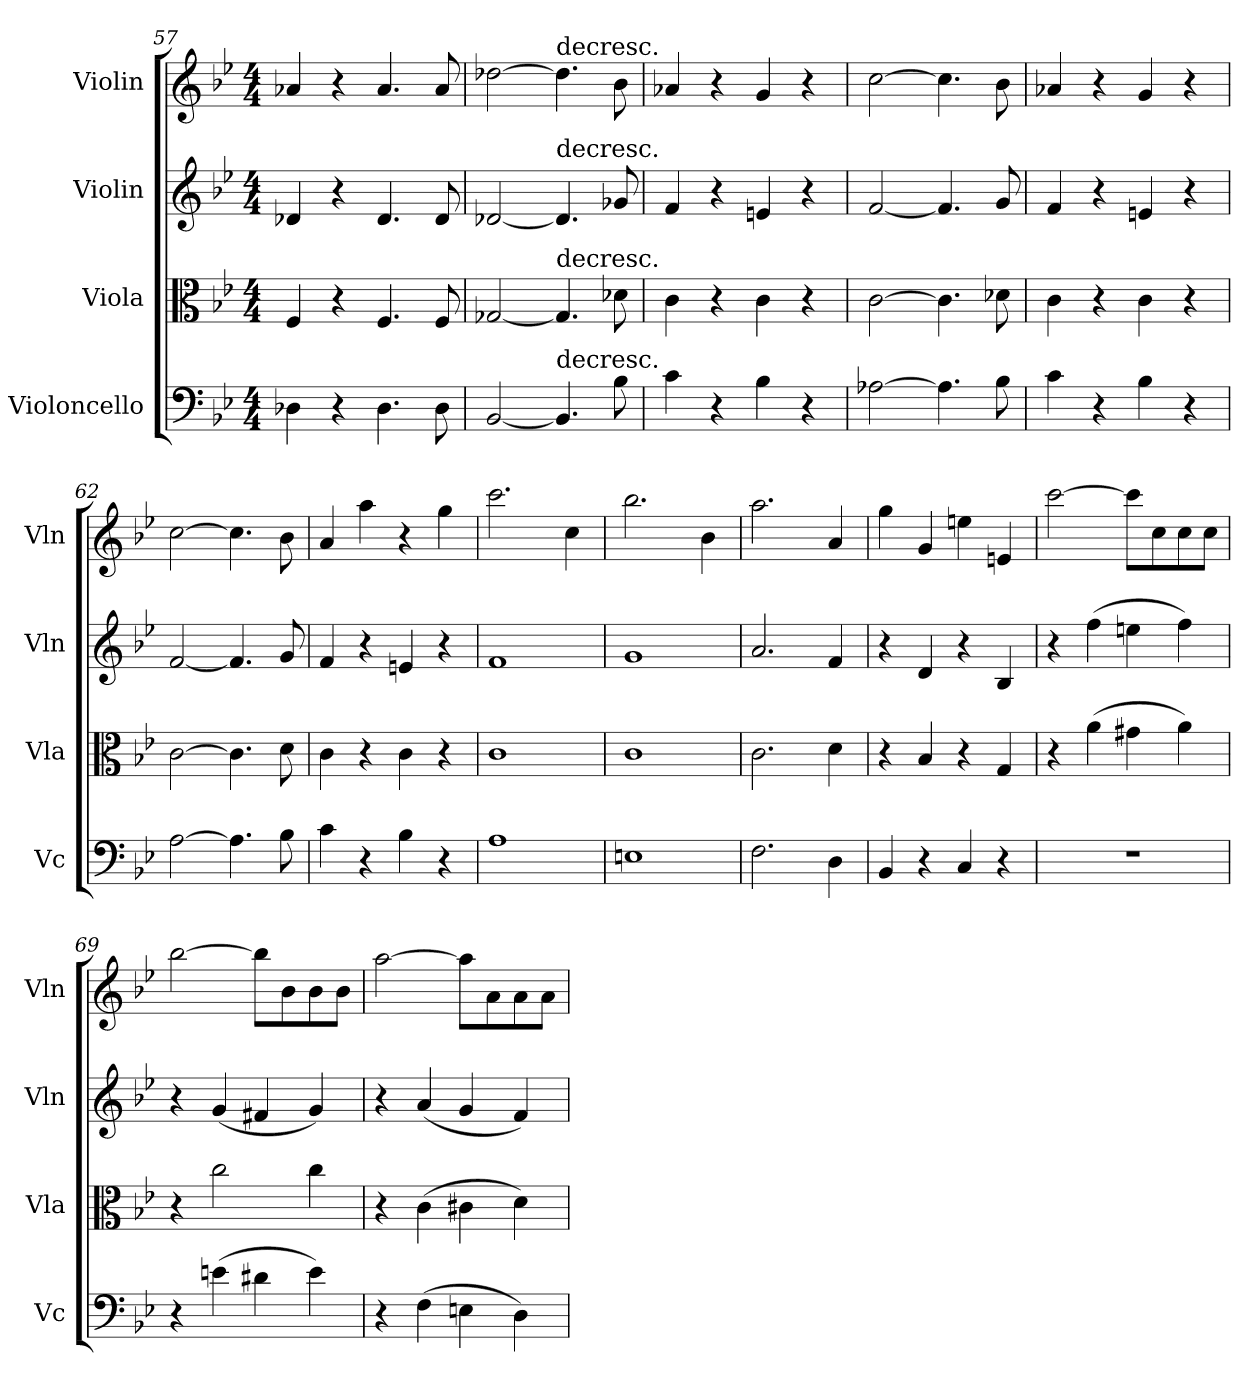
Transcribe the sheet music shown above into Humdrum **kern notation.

**kern	**kern	**kern	**kern
*part4	*part3	*part2	*part1
*staff4	*staff3	*staff2	*staff1
*I"Violoncello	*I"Viola	*I"Violin	*I"Violin
*I'Vc	*I'Vla	*I'Vln	*I'Vln
*clefF4	*clefC3	*clefG2	*clefG2
*k[b-e-]	*k[b-e-]	*k[b-e-]	*k[b-e-]
*M4/4	*M4/4	*M4/4	*M4/4
=57	=57	=57	=57
4D-X\	4F/	4d-X/	4a-X/
4r	4r	4r	4r
4.D-\	4.F/	4.d-/	4.a-/
8D-\	8F/	8d-/	8a-/
=58	=58	=58	=58
[2BB-/	[2G-X/	[2d-X/	[2dd-X\
!	!	!	!LO:TX:t=decresc.
!	!	!LO:TX:t=decresc.	!
!	!LO:TX:t=decresc.	!	!
!LO:TX:t=decresc.	!	!	!
4.BB-/]	4.G-/]	4.d-/]	4.dd-\]
8B-\	8d-X\	8g-X/	8b-\
=59	=59	=59	=59
4c\	4c\	4f/	4a-X/
4r	4r	4r	4r
4B-\	4c\	4en/	4g/
4r	4r	4r	4r
=60	=60	=60	=60
[2A-X\	[2c\	[2f/	[2cc\
4.A-\]	4.c\]	4.f/]	4.cc\]
8B-\	8d-X\	8g/	8b-\
=61	=61	=61	=61
4c\	4c\	4f/	4a-X/
4r	4r	4r	4r
4B-\	4c\	4en/	4g/
4r	4r	4r	4r
=62	=62	=62	=62
[2A\	[2c\	[2f/	[2cc\
4.A\]	4.c\]	4.f/]	4.cc\]
8B-\	8d\	8g/	8b-\
=63	=63	=63	=63
4c\	4c\	4f/	4a/
4r	4r	4r	4aa\
4B-\	4c\	4en/	4r
4r	4r	4r	4gg\
=64	=64	=64	=64
1A	1c	1f	2.ccc\
.	.	.	4cc\
=65	=65	=65	=65
1En	1c	1g	2.bb-\
.	.	.	4b-\
=66	=66	=66	=66
2.F\	2.c\	2.a/	2.aa\
4D\	4d\	4f/	4a/
=67	=67	=67	=67
4BB-/	4r	4r	4gg\
4r	4B-/	4d/	4g/
4C/	4r	4r	4een\
4r	4G/	4B-/	4en/
=68	=68	=68	=68
1r	4r	4r	[2ccc\
.	(4a\	(4ff\	.
.	4g#X\	4een\	8ccc\L]
.	.	.	8cc\
.	4a\)	4ff\)	8cc\
.	.	.	8cc\J
=69	=69	=69	=69
4r	4r	4r	[2bb-\
(4en\	2cc\	(4g/	.
4d#X\	.	4f#X/	8bb-\L]
.	.	.	8b-\
4e\)	4cc\	4g/)	8b-\
.	.	.	8b-\J
=70	=70	=70	=70
4r	4r	4r	[2aa\
(4F\	(4c\	(4a/	.
4En\	4c#X\	4g/	8aa\L]
.	.	.	8a\
4D\)	4d\)	4f/)	8a\
.	.	.	8a\J
=	=	=	=
*-	*-	*-	*-
